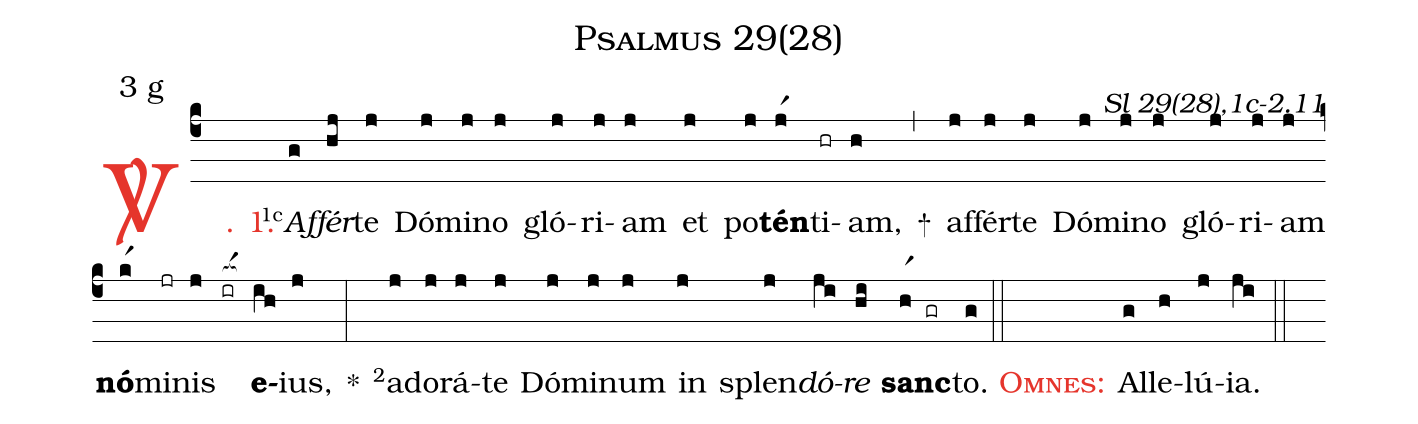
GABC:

name: Psalmus 29(28);
mode: 3;
mode-differentia: g;
commentary: Sl 29(28),1c-2.11;
%%
(c4)

<c><sp>V/</sp>. 1.</c>() <v>\VSup{1c}</v><i>Af</i>(g)<i>fér</i>(hj)te(j) Dó(j)mi(j)no(j) gló(j)ri(j)am(j) et(j) po(j)<b>tén</b>(jr1)ti(hr)am,(h) +(,) af(j)fér(j)te(j) Dó(j)mi(j)no(j) gló(j)ri(j)am(j) <b>nó</b>(kr1)mi(jr)nis(j) <nlba>(ir[ocba:1{])<b>e</b></nlba>(ih[ocba:0}])ius,(j) *(:) <v>\VSup{2}</v>ad(j)o(j)rá(j)te(j) Dó(j)mi(j)num(j) in(j) splen(j)<i>dó</i>(ji)<i>re</i>(hi) <b>sanc</b>(hr1 gr)to.(g)

(::)

<nlba><c><sc>Omnes</sc>:</c>() Al</nlba>(g)le(h)lú(j)ia.(ji)

(::)
